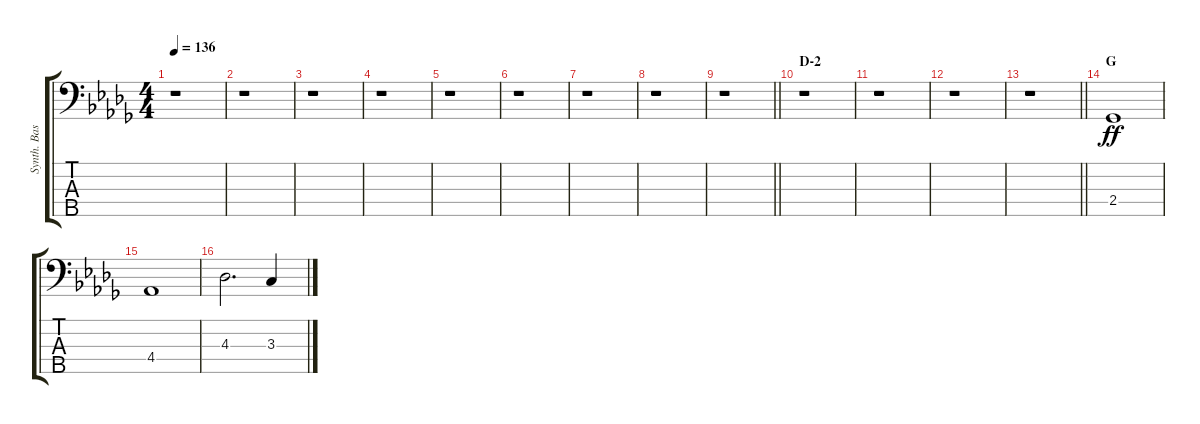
\track ("Synth. Bass" "Synth. Bas") {instrument synthbass1}
\staff {score tabs}
\tuning (G2 D2 A1 E1 B0) {hide}
\ts (4 4)
\tempo 136
\clef f4
\ks db
r.1{dy ff} |
r.1 |
r.1 |
r.1 |
r.1 |
r.1 |
r.1 |
r.1 |
\barLineRight lightlight
r.1 |
\section ("" "D-2")
r.1 |
r.1 |
r.1 |
\barLineRight lightlight
r.1 |
\section ("" "G")
2.4.1 |
4.4.1 |
4.3.2{d} 3.3.4
